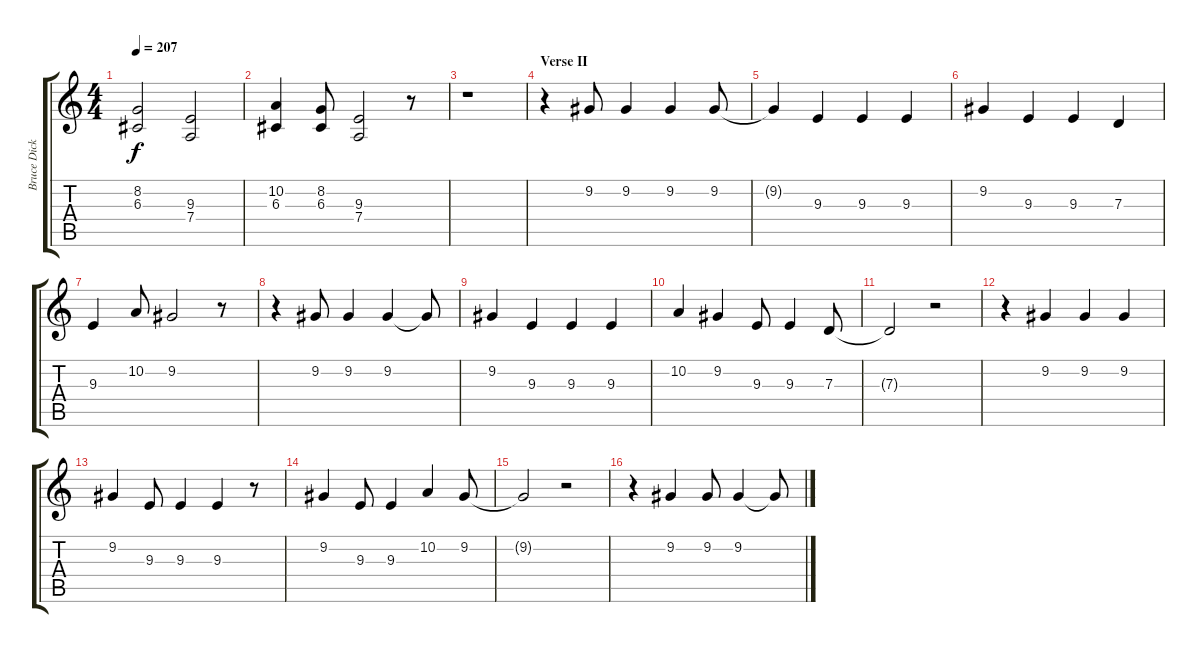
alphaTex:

\track ("Bruce Dickinson" "Bruce Dick") {instrument choiraahs}
\staff {score tabs}
\tuning (E4 B3 G3 D3 A2 E2) {hide}
\ts (4 4)
\tempo 207
\clef g2
\ks c
(8.2 6.3).2{dy f} (9.3 7.4).2 |
(10.2 6.3).4 (8.2 6.3).8 (9.3 7.4).2 r.8 |
r.1 |
\section ("" "Verse II")
r.4 9.2.8 9.2.4 9.2.4 9.2.8 |
9.2{t}.4 9.3.4 9.3.4 9.3.4 |
9.2.4 9.3.4 9.3.4 7.3.4 |
9.3.4 10.2.8 9.2.2 r.8 |
r.4 9.2.8 9.2.4 9.2.4 9.2{t}.8 |
9.2.4 9.3.4 9.3.4 9.3.4 |
10.2.4 9.2.4 9.3.8 9.3.4 7.3.8 |
7.3{t}.2 r.2 |
r.4 9.2.4 9.2.4 9.2.4 |
9.2.4 9.3.8 9.3.4 9.3.4 r.8 |
9.2.4 9.3.8 9.3.4 10.2.4 9.2.8 |
9.2{t}.2 r.2 |
r.4 9.2.4 9.2.8 9.2.4 9.2{t}.8
